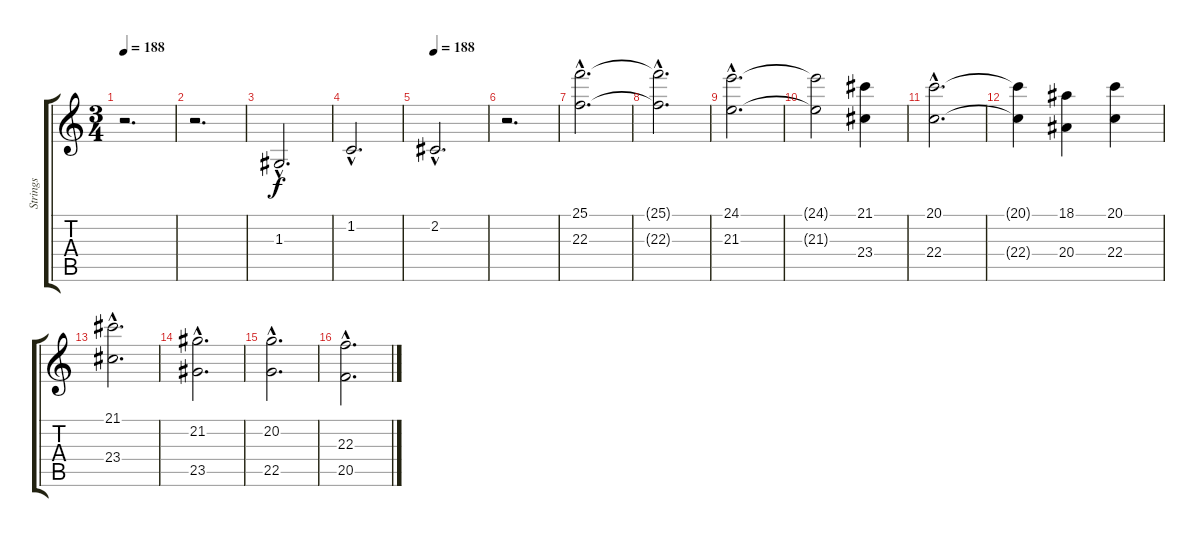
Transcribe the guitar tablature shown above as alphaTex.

\track ("Strings" "Strings") {instrument stringensemble2}
\staff {score tabs}
\tuning (E4 B3 G3 D3 A2 E2) {hide}
\ts (3 4)
\tempo 188
\clef g2
\ks c
r.2{d dy f} |
r.2{d} |
1.3{hac}.2{d} |
1.2{hac}.2{d} |
\tempo 188
2.2{hac}.2{d} |
r.2{d} |
(25.1{hac} 22.3{hac}).2{d} |
(25.1{hac t} 22.3{hac t}).2{d} |
(24.1{hac} 21.3{hac}).2{d} |
(24.1{t} 21.3{t}).2 (21.1 23.4).4 |
(20.1{hac} 22.4{hac}).2{d} |
(20.1{t} 22.4{t}).4 (18.1 20.4).4 (20.1 22.4).4 |
(21.1{hac} 23.4{hac}).2{d} |
(21.2{hac} 23.5{hac}).2{d} |
(20.2{hac} 22.5{hac}).2{d} |
(22.3{hac} 20.5{hac}).2{d}
